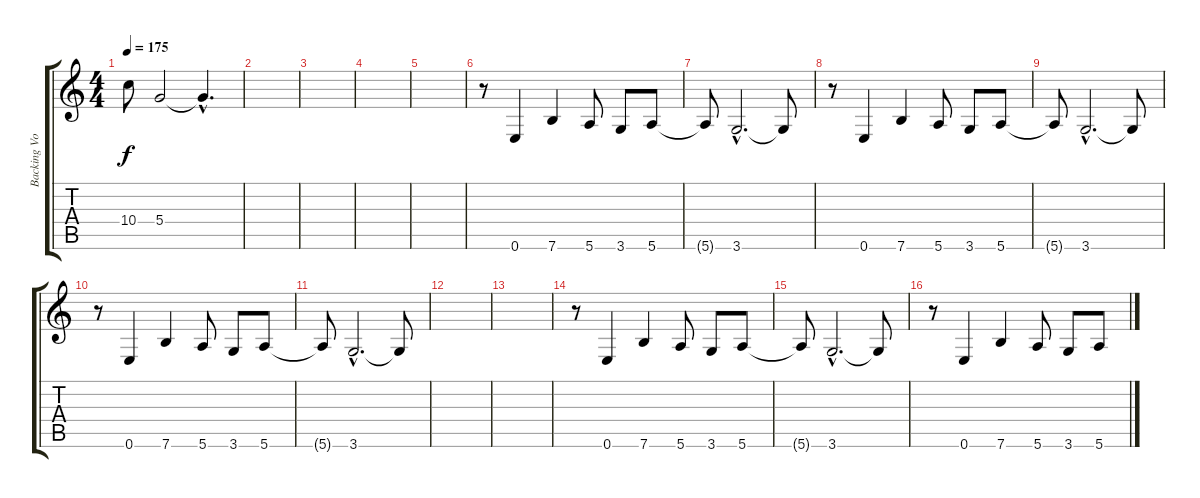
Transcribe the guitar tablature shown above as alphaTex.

\track ("Backing Vox" "Backing Vo") {instrument fretlessbass}
\staff {score tabs}
\tuning (E4 B3 G3 D3 A2 E2) {hide}
\ts (4 4)
\tempo 175
\clef g2
\ks c
10.4.8{dy f} 5.4.2 5.4{hac t}.4{d} |
|
|
|
|
r.8 0.6.4 7.6.4 5.6.8 3.6.8 5.6.8 |
5.6{t}.8 3.6{hac}.2{d} 3.6{t}.8 |
r.8 0.6.4 7.6.4 5.6.8 3.6.8 5.6.8 |
5.6{t}.8 3.6{hac}.2{d} 3.6{t}.8 |
r.8 0.6.4 7.6.4 5.6.8 3.6.8 5.6.8 |
5.6{t}.8 3.6{hac}.2{d} 3.6{t}.8 |
|
|
r.8 0.6.4 7.6.4 5.6.8 3.6.8 5.6.8 |
5.6{t}.8 3.6{hac}.2{d} 3.6{t}.8 |
r.8 0.6.4 7.6.4 5.6.8 3.6.8 5.6.8
